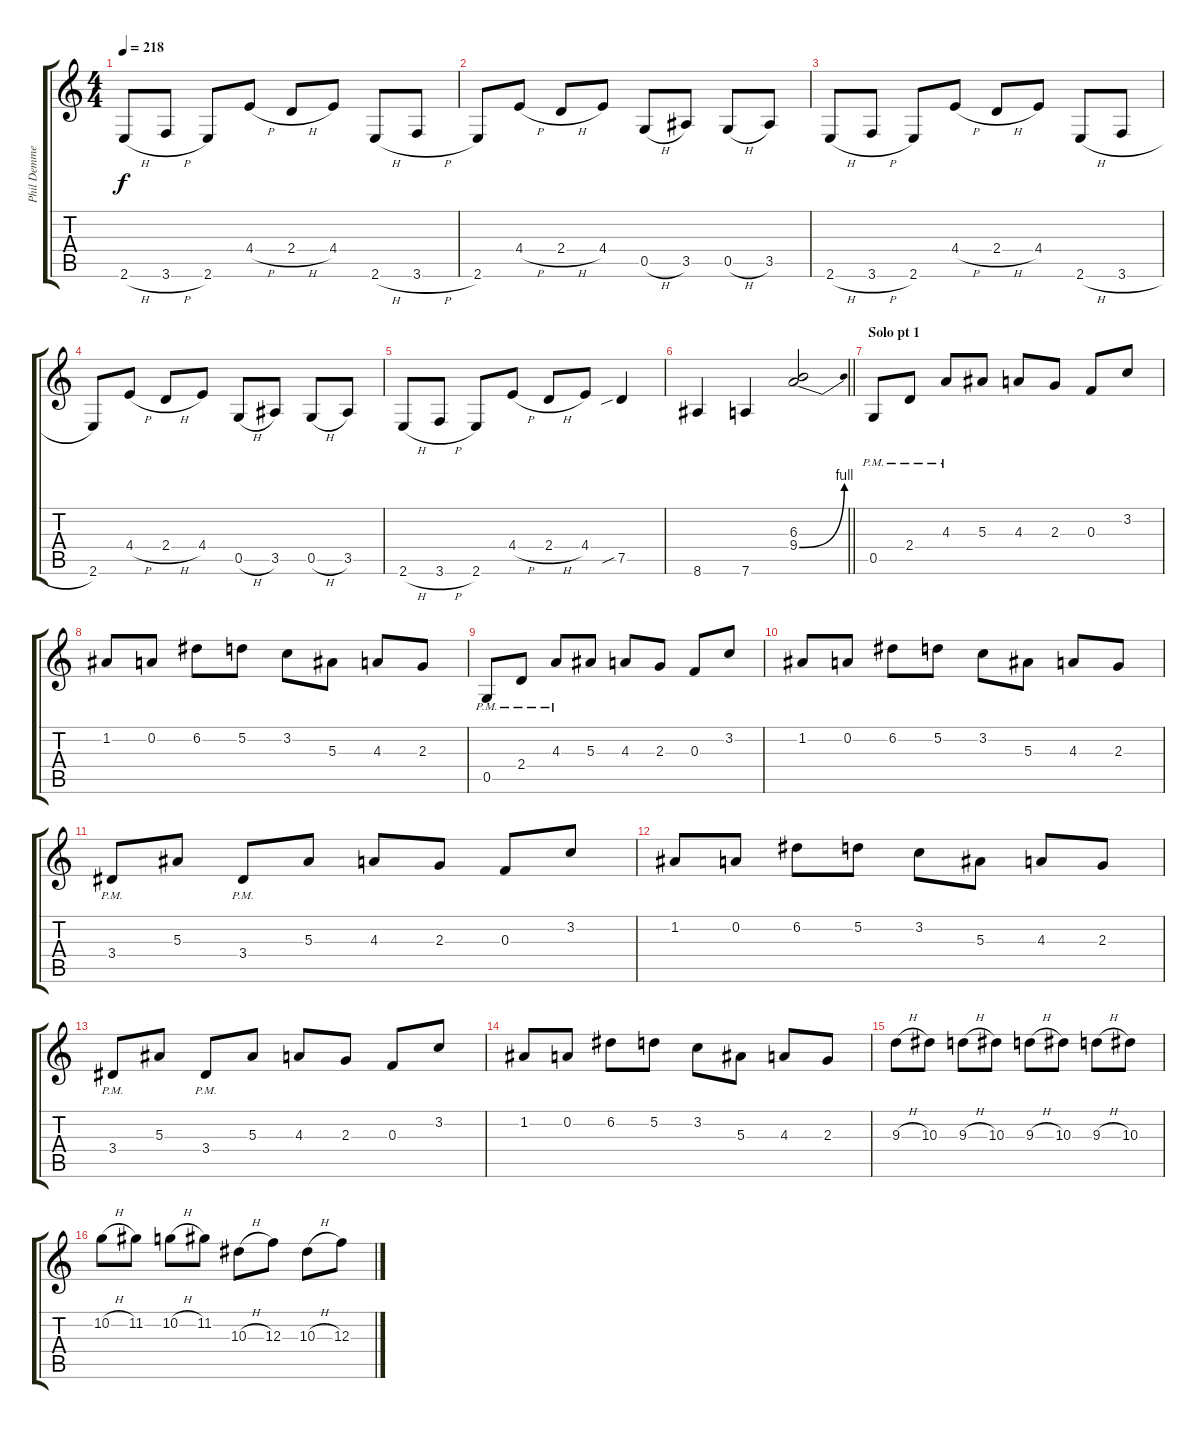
\track ("Phil Demmel" "Phil Demme") {instrument distortionguitar}
\staff {score tabs}
\tuning (D4 A3 F3 C3 G2 D2) {hide}
\ts (4 4)
\tempo 218
\clef g2
\ks c
2.6{h}.8{dy f} 3.6{h}.8 2.6.8 4.4{h}.8 2.4{h}.8 4.4.8 2.6{h}.8 3.6{h}.8 |
2.6.8 4.4{h}.8 2.4{h}.8 4.4.8 0.5{h}.8 3.5.8 0.5{h}.8 3.5.8 |
2.6{h}.8 3.6{h}.8 2.6.8 4.4{h}.8 2.4{h}.8 4.4.8 2.6{h}.8 3.6{h}.8 |
2.6.8 4.4{h}.8 2.4{h}.8 4.4.8 0.5{h}.8 3.5.8 0.5{h}.8 3.5.8 |
2.6{h}.8 3.6{h}.8 2.6.8 4.4{h}.8 2.4{h}.8 4.4.8 7.5{sib}.4 |
\barLineRight lightlight
8.6.4 7.6.4 (6.3 9.4{be (bend 0 0 60 4)}).2 |
\section ("" "Solo pt 1")
0.5{pm}.8 2.4{pm}.8 4.3{pm}.8 5.3.8 4.3.8 2.3.8 0.3.8 3.2.8 |
1.2.8 0.2.8 6.2.8 5.2.8 3.2.8 5.3.8 4.3.8 2.3.8 |
0.5{pm}.8 2.4{pm}.8 4.3{pm}.8 5.3.8 4.3.8 2.3.8 0.3.8 3.2.8 |
1.2.8 0.2.8 6.2.8 5.2.8 3.2.8 5.3.8 4.3.8 2.3.8 |
3.4{pm}.8 5.3.8 3.4{pm}.8 5.3.8 4.3.8 2.3.8 0.3.8 3.2.8 |
1.2.8 0.2.8 6.2.8 5.2.8 3.2.8 5.3.8 4.3.8 2.3.8 |
3.4{pm}.8 5.3.8 3.4{pm}.8 5.3.8 4.3.8 2.3.8 0.3.8 3.2.8 |
1.2.8 0.2.8 6.2.8 5.2.8 3.2.8 5.3.8 4.3.8 2.3.8 |
9.3{h}.8 10.3.8 9.3{h}.8 10.3.8 9.3{h}.8 10.3.8 9.3{h}.8 10.3.8 |
10.2{h}.8 11.2.8 10.2{h}.8 11.2.8 10.3{h}.8 12.3.8 10.3{h}.8 12.3.8
